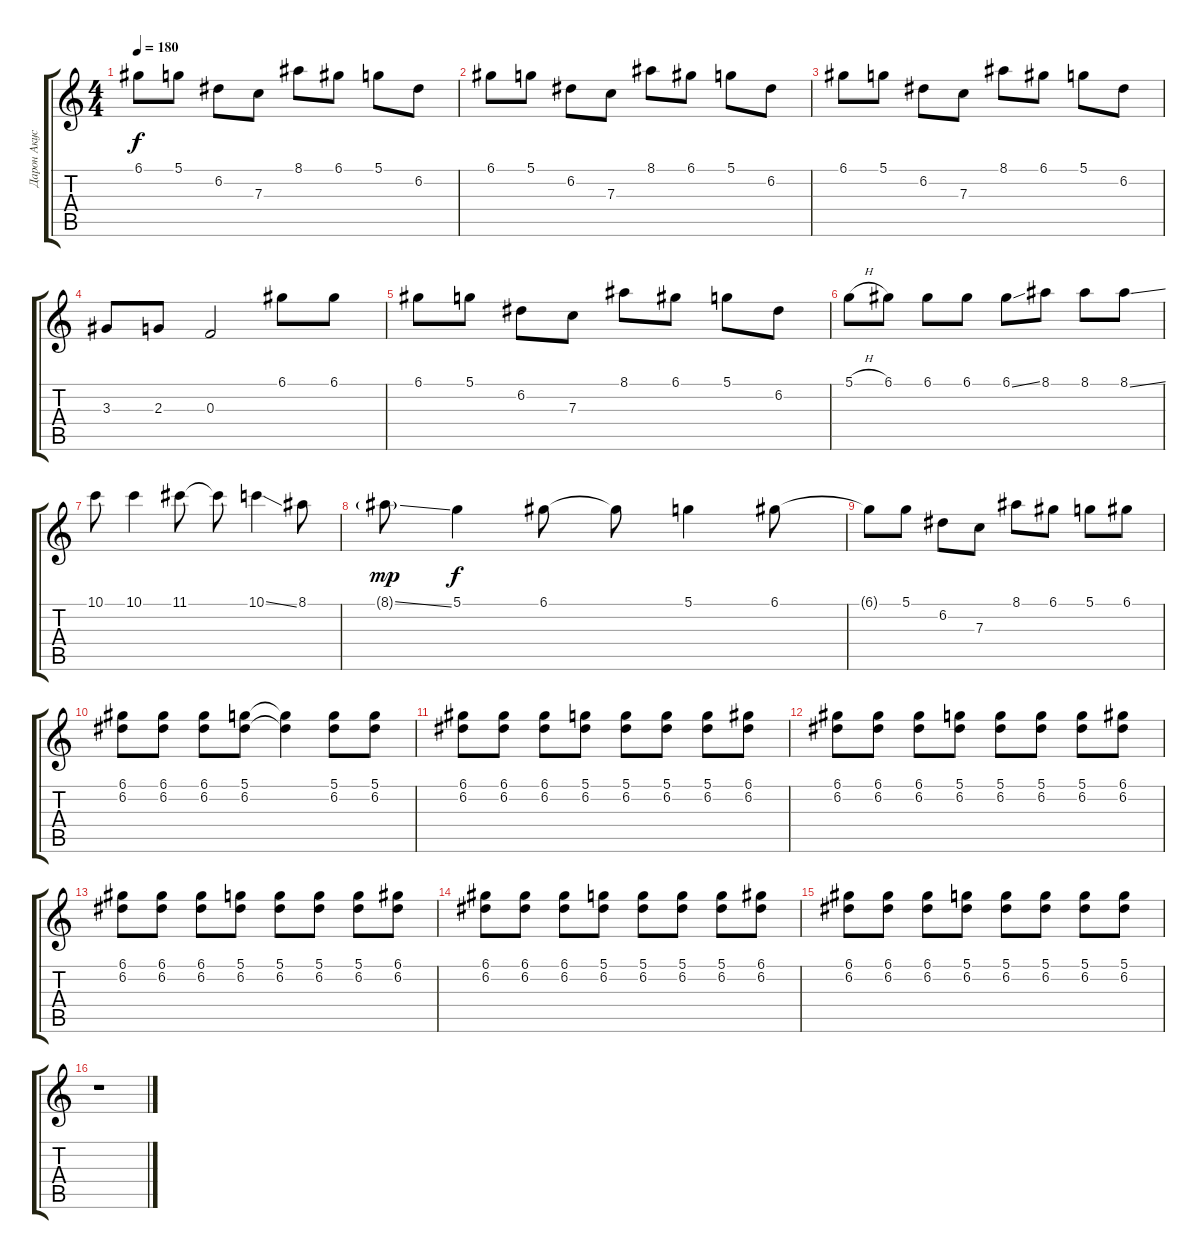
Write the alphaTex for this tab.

\track ("Дарон Акустика" "Дарон Акус") {instrument electricguitarclean}
\staff {score tabs}
\tuning (D4 A3 F3 C3 G2 C2) {hide}
\ts (4 4)
\tempo 180
\clef g2
\ks c
6.1.8{dy f} 5.1.8 6.2.8 7.3.8 8.1.8 6.1.8 5.1.8 6.2.8 |
6.1.8 5.1.8 6.2.8 7.3.8 8.1.8 6.1.8 5.1.8 6.2.8 |
6.1.8 5.1.8 6.2.8 7.3.8 8.1.8 6.1.8 5.1.8 6.2.8 |
3.3.8 2.3.8 0.3.2 6.1.8 6.1.8 |
6.1.8 5.1.8 6.2.8 7.3.8 8.1.8 6.1.8 5.1.8 6.2.8 |
5.1{h}.8 6.1.8 6.1.8 6.1.8 6.1{ss}.8 8.1.8 8.1.8 8.1{ss}.8 |
10.1.8 10.1.4 11.1.8 11.1{t}.8 10.1{ss}.4 8.1.8 |
8.1{ss g}.8{dy mp} 5.1.4{dy f} 6.1.8 6.1{t}.8 5.1.4 6.1.8 |
6.1{t}.8 5.1.8 6.2.8 7.3.8 8.1.8 6.1.8 5.1.8 6.1.8 |
(6.1 6.2).8 (6.1 6.2).8 (6.1 6.2).8 (5.1 6.2).8 (5.1{t} 6.2{t}).4 (5.1 6.2).8 (5.1 6.2).8 |
(6.1 6.2).8 (6.1 6.2).8 (6.1 6.2).8 (5.1 6.2).8 (5.1 6.2).8 (5.1 6.2).8 (5.1 6.2).8 (6.1 6.2).8 |
(6.1 6.2).8 (6.1 6.2).8 (6.1 6.2).8 (5.1 6.2).8 (5.1 6.2).8 (5.1 6.2).8 (5.1 6.2).8 (6.1 6.2).8 |
(6.1 6.2).8 (6.1 6.2).8 (6.1 6.2).8 (5.1 6.2).8 (5.1 6.2).8 (5.1 6.2).8 (5.1 6.2).8 (6.1 6.2).8 |
(6.1 6.2).8 (6.1 6.2).8 (6.1 6.2).8 (5.1 6.2).8 (5.1 6.2).8 (5.1 6.2).8 (5.1 6.2).8 (6.1 6.2).8 |
(6.1 6.2).8 (6.1 6.2).8 (6.1 6.2).8 (5.1 6.2).8 (5.1 6.2).8 (5.1 6.2).8 (5.1 6.2).8 (5.1 6.2).8 |
r.1
